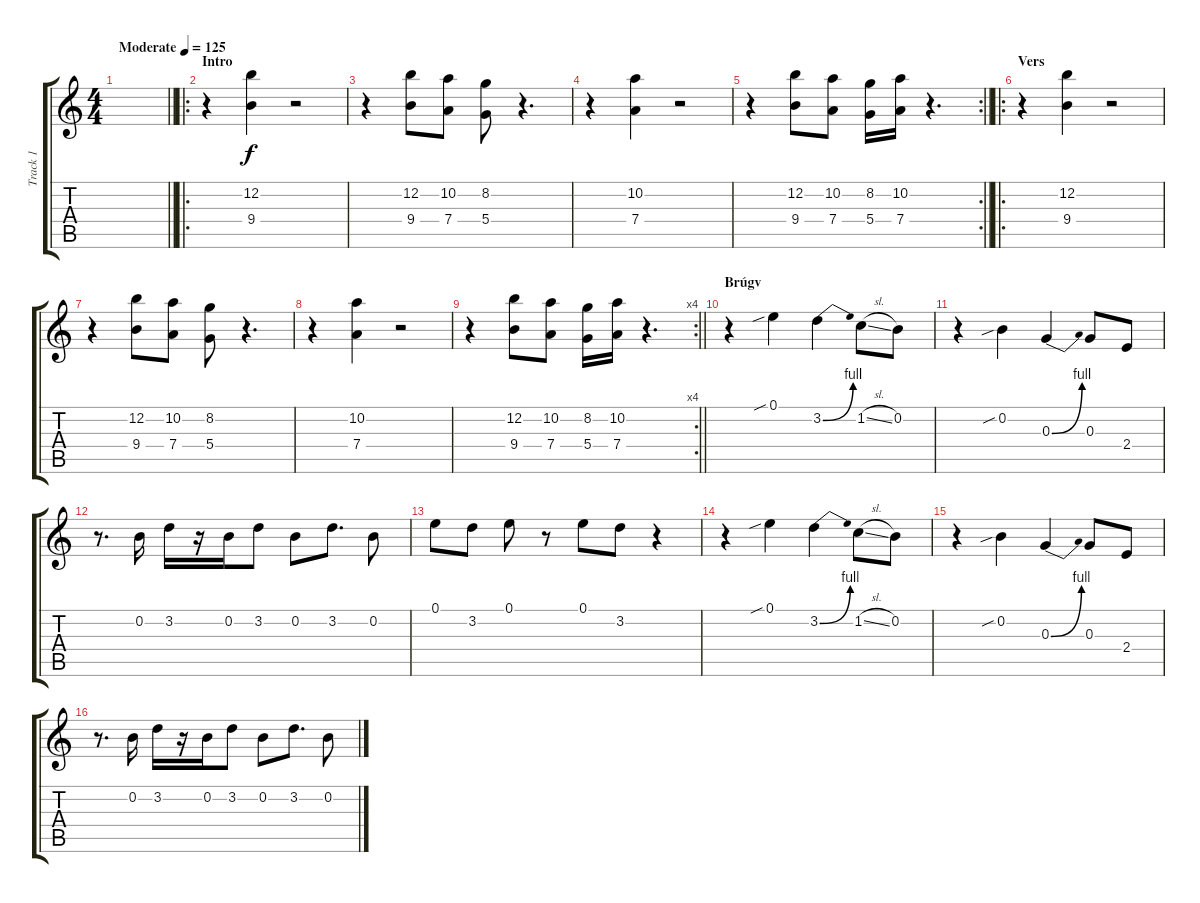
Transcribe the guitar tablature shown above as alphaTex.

\track ("Track 1" "Track 1") {instrument electricguitarclean}
\staff {score tabs}
\tuning (E4 B3 G3 D3 A2 E2) {hide}
\ts (4 4)
\tempo (125 "Moderate")
\clef g2
\barLineRight lightlight
\ks c
|
\ro
\section ("" "Intro")
r.4 (12.2 9.4).4 r.2 |
r.4 (12.2 9.4).8 (10.2 7.4).8 (8.2 5.4).8 r.4{d} |
r.4 (10.2 7.4).4 r.2 |
\rc 2
\barLineRight lightlight
r.4 (12.2 9.4).8 (10.2 7.4).8 (8.2 5.4).16 (10.2 7.4).16 r.4{d} |
\ro
\section ("" "Vers")
r.4 (12.2 9.4).4 r.2 |
r.4 (12.2 9.4).8 (10.2 7.4).8 (8.2 5.4).8 r.4{d} |
r.4 (10.2 7.4).4 r.2 |
\rc 4
\barLineRight lightlight
r.4 (12.2 9.4).8 (10.2 7.4).8 (8.2 5.4).16 (10.2 7.4).16 r.4{d} |
\section ("" "Brúgv")
r.4 0.1{sib}.4 3.2{be (bend 0 0 60 4)}.4 1.2{sl}.8 0.2.8 |
r.4 0.2{sib}.4 0.3{be (bend 0 0 60 4)}.4 0.3.8 2.4.8 |
r.8{d} 0.2.16 3.2.16 r.16 0.2.16 3.2.8 0.2.8 3.2.8{d} 0.2.8 |
0.1.8 3.2.8 0.1.8 r.8 0.1.8 3.2.8 r.4 |
r.4 0.1{sib}.4 3.2{be (bend 0 0 60 4)}.4 1.2{sl}.8 0.2.8 |
r.4 0.2{sib}.4 0.3{be (bend 0 0 60 4)}.4 0.3.8 2.4.8 |
r.8{d} 0.2.16 3.2.16 r.16 0.2.16 3.2.8 0.2.8 3.2.8{d} 0.2.8
